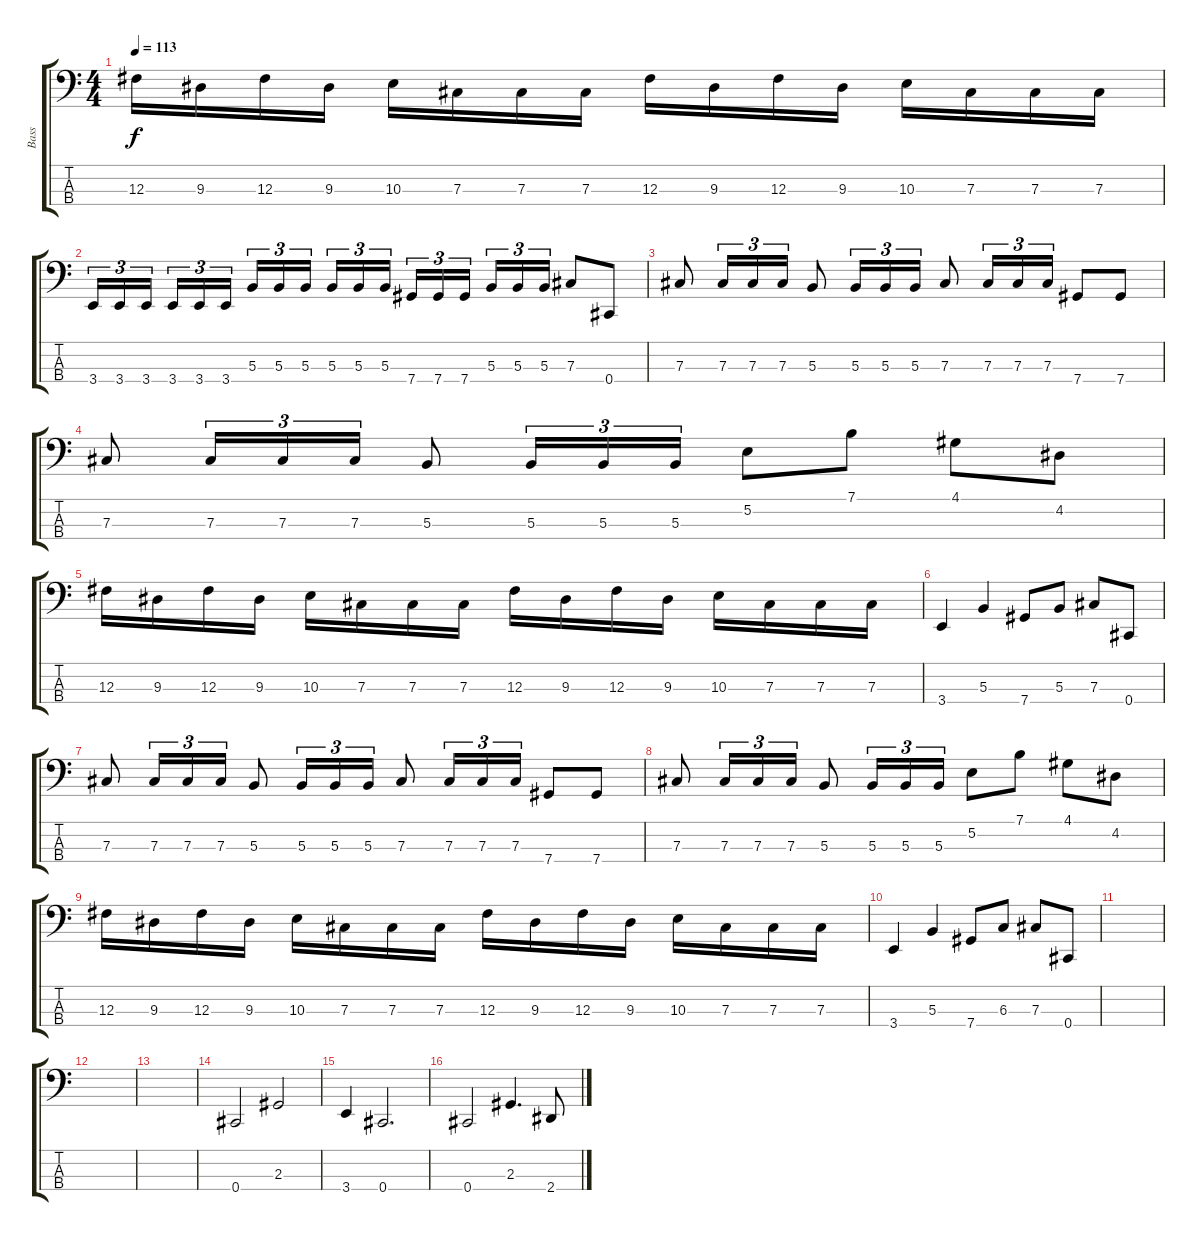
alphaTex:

\track ("Bass" "Bass") {instrument electricbasspick}
\staff {score tabs}
\tuning (E2 B1 Gb1 Db1) {hide}
\ts (4 4)
\tempo 113
\clef f4
\ks c
12.3.16{dy f} 9.3.16 12.3.16 9.3.16 10.3.16 7.3.16 7.3.16 7.3.16 12.3.16 9.3.16 12.3.16 9.3.16 10.3.16 7.3.16 7.3.16 7.3.16 |
3.4.16{tu (3 2)} 3.4.16{tu (3 2)} 3.4.16{tu (3 2) beam splitsecondary} 3.4.16{tu (3 2)} 3.4.16{tu (3 2)} 3.4.16{tu (3 2)} 5.3.16{tu (3 2)} 5.3.16{tu (3 2)} 5.3.16{tu (3 2) beam splitsecondary} 5.3.16{tu (3 2)} 5.3.16{tu (3 2)} 5.3.16{tu (3 2)} 7.4.16{tu (3 2)} 7.4.16{tu (3 2)} 7.4.16{tu (3 2) beam splitsecondary} 5.3.16{tu (3 2)} 5.3.16{tu (3 2)} 5.3.16{tu (3 2)} 7.3.8 0.4.8 |
7.3.8 7.3.16{tu (3 2)} 7.3.16{tu (3 2)} 7.3.16{tu (3 2)} 5.3.8 5.3.16{tu (3 2)} 5.3.16{tu (3 2)} 5.3.16{tu (3 2)} 7.3.8 7.3.16{tu (3 2)} 7.3.16{tu (3 2)} 7.3.16{tu (3 2)} 7.4.8 7.4.8 |
7.3.8 7.3.16{tu (3 2)} 7.3.16{tu (3 2)} 7.3.16{tu (3 2)} 5.3.8 5.3.16{tu (3 2)} 5.3.16{tu (3 2)} 5.3.16{tu (3 2)} 5.2.8 7.1.8 4.1.8 4.2.8 |
12.3.16 9.3.16 12.3.16 9.3.16 10.3.16 7.3.16 7.3.16 7.3.16 12.3.16 9.3.16 12.3.16 9.3.16 10.3.16 7.3.16 7.3.16 7.3.16 |
3.4.4 5.3.4 7.4.8 5.3.8 7.3.8 0.4.8 |
7.3.8 7.3.16{tu (3 2)} 7.3.16{tu (3 2)} 7.3.16{tu (3 2)} 5.3.8 5.3.16{tu (3 2)} 5.3.16{tu (3 2)} 5.3.16{tu (3 2)} 7.3.8 7.3.16{tu (3 2)} 7.3.16{tu (3 2)} 7.3.16{tu (3 2)} 7.4.8 7.4.8 |
7.3.8 7.3.16{tu (3 2)} 7.3.16{tu (3 2)} 7.3.16{tu (3 2)} 5.3.8 5.3.16{tu (3 2)} 5.3.16{tu (3 2)} 5.3.16{tu (3 2)} 5.2.8 7.1.8 4.1.8 4.2.8 |
12.3.16 9.3.16 12.3.16 9.3.16 10.3.16 7.3.16 7.3.16 7.3.16 12.3.16 9.3.16 12.3.16 9.3.16 10.3.16 7.3.16 7.3.16 7.3.16 |
3.4.4 5.3.4 7.4.8 6.3.8 7.3.8 0.4.8 |
|
|
|
0.4.2 2.3.2 |
3.4.4 0.4.2{d} |
0.4.2 2.3.4{d} 2.4.8
